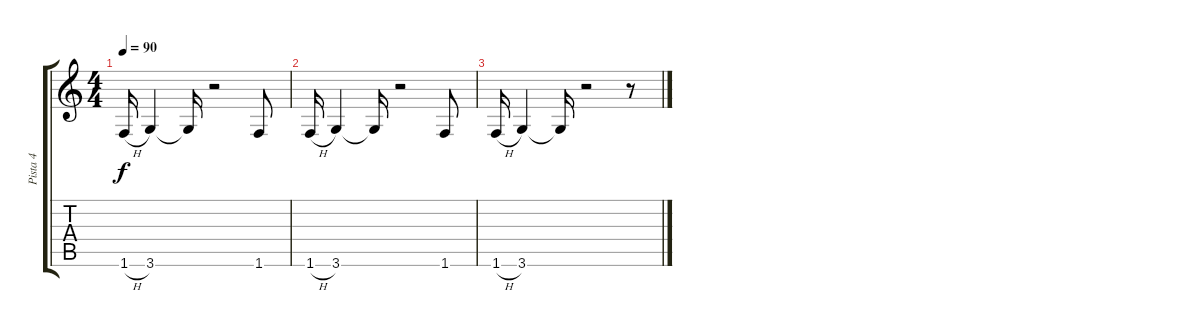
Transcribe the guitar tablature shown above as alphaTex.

\track ("Pista 4" "Pista 4") {instrument overdrivenguitar}
\staff {score tabs}
\tuning (E4 B3 G3 D3 A2 E2) {hide}
\ts (4 4)
\tempo 90
\clef g2
\ks c
1.6{h}.16{dy f} 3.6.4 3.6{t}.16 r.2 1.6.8 |
1.6{h}.16 3.6.4 3.6{t}.16 r.2 1.6.8 |
1.6{h}.16 3.6.4 3.6{t}.16 r.2 r.8
